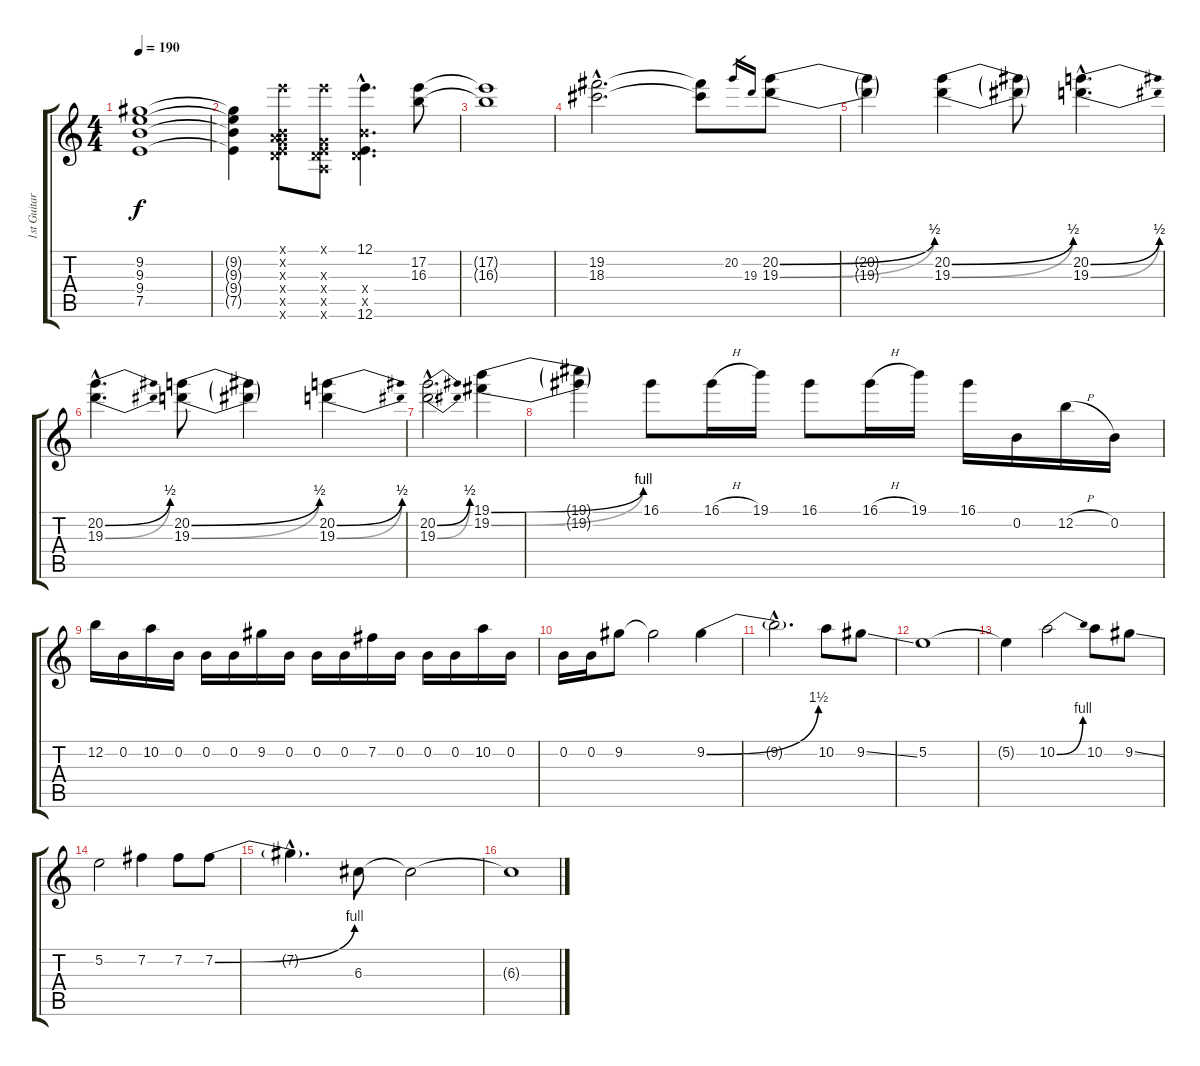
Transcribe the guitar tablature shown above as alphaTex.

\track ("1st Guitar" "1st Guitar") {instrument overdrivenguitar}
\staff {score tabs}
\tuning (E4 B3 G3 D3 A2 E2) {hide}
\ts (4 4)
\tempo 190
\clef g2
\ks c
(9.2{t} 9.3{t} 9.4{t} 7.5{t}).1{dy f} |
(9.2{t} 9.3{t} 9.4{t} 7.5{t}).4 (12.1{x} 0.2{x} 0.3{x} 0.4{x} 12.5{x} 12.6{x}).8 (12.1{x} 0.3{x} 0.4{x} 0.5{x} 12.6{x}).8 (12.1{hac} 0.4{hac x} 14.5{hac x} 12.6{hac}).4{d} (17.2 16.3).8 |
(17.2{t} 16.3{t}).1 |
(19.2{hac} 18.3{hac}).2{d} (19.2{t} 18.3{t}).8 20.2.16{gr} 19.3.16{gr} (20.2{be (bend 0 0 60 2)} 19.3{be (bend 0 0 60 2)}).8 |
(20.2{t} 19.3{t}).4 (20.2{be (bend 0 0 60 2)} 19.3{be (bend 0 0 60 2)}).4 (20.2{t} 19.3{t}).8 (20.2{be (bend 0 0 60 2) hac} 19.3{be (bend 0 0 60 2) hac}).4{d} |
(20.2{be (bend 0 0 60 2) hac} 19.3{be (bend 0 0 60 2) hac}).4{d} (20.2{be (bend 0 0 60 2)} 19.3{be (bend 0 0 60 2)}).8 (20.2{t} 19.3{t}).4 (20.2{be (bend 0 0 60 2)} 19.3{be (bend 0 0 60 2)}).4 |
(20.2{be (bend 0 0 60 2) hac} 19.3{be (bend 0 0 60 2) hac}).2{d} (19.1{be (bend 0 0 60 4)} 19.2{be (bend 0 0 60 4)}).4 |
(19.1{t} 19.2{t}).4 16.1.8 16.1{h}.16 19.1.16 16.1.8 16.1{h}.16 19.1.16 16.1.16 0.2.16 12.2{h}.16 0.2.16 |
12.2.16 0.2.16 10.2.16 0.2.16 0.2.16 0.2.16 9.2.16 0.2.16 0.2.16 0.2.16 7.2.16 0.2.16 0.2.16 0.2.16 10.2.16 0.2.16 |
0.2.16 0.2.16 9.2.8 9.2{t}.2 9.2{be (bend 0 0 60 6)}.4 |
9.2{hac t}.2{d} 10.2.8 9.2{ss}.8 |
5.2.1 |
5.2{t}.4 10.2{be (bend 0 0 60 4)}.2 10.2.8 9.2{ss}.8 |
5.2.2 7.2.4 7.2.8 7.2{be (bend 0 0 60 4)}.8 |
7.2{hac t}.4{d} 6.3.8 6.3{t}.2 |
6.3{t}.1
